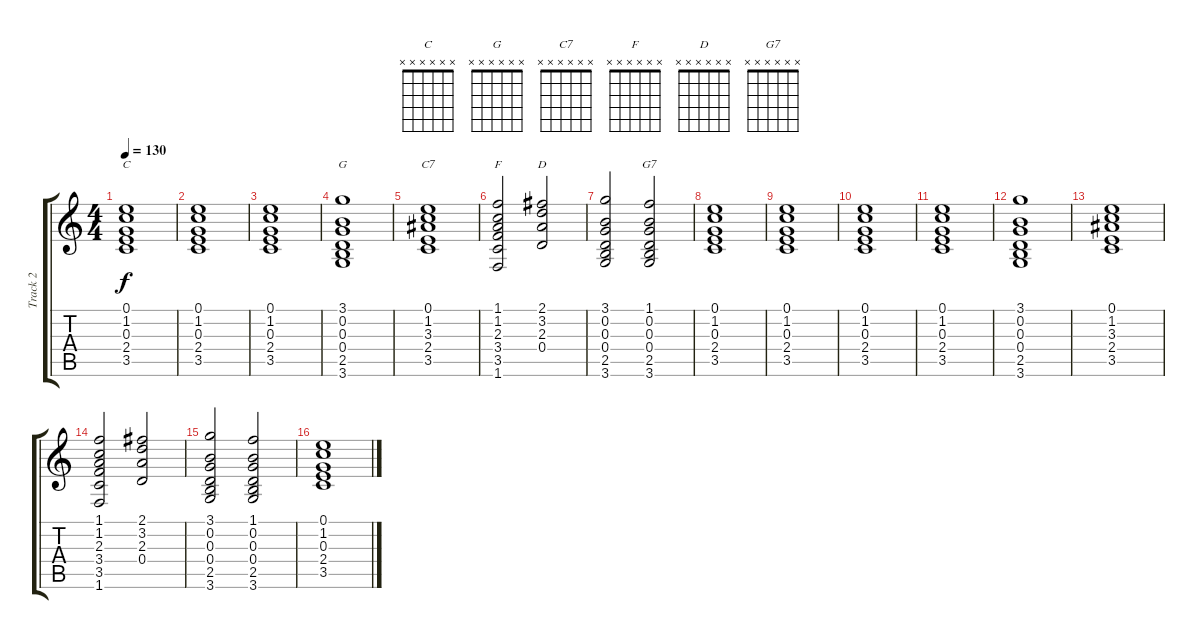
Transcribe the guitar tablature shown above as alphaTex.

\track ("Track 2" "Track 2") {instrument acousticguitarsteel}
\staff {score tabs}
\tuning (E4 B3 G3 D3 A2 E2) {hide}
\chord ("C" x x x x x x)
\chord ("G" x x x x x x)
\chord ("C7" x x x x x x)
\chord ("F" x x x x x x)
\chord ("D" x x x x x x)
\chord ("G7" x x x x x x)
\ts (4 4)
\tempo 130
\clef g2
\ks c
(0.1 1.2 0.3 2.4 3.5).1{ch "C" dy f} |
(0.1 1.2 0.3 2.4 3.5).1 |
(0.1 1.2 0.3 2.4 3.5).1 |
(3.1 0.2 0.3 0.4 2.5 3.6).1{ch "G"} |
(0.1 1.2 3.3 2.4 3.5).1{ch "C7"} |
(1.1 1.2 2.3 3.4 3.5 1.6).2{ch "F"} (2.1 3.2 2.3 0.4).2{ch "D"} |
(3.1 0.2 0.3 0.4 2.5 3.6).2 (1.1 0.2 0.3 0.4 2.5 3.6).2{ch "G7"} |
(0.1 1.2 0.3 2.4 3.5).1 |
(0.1 1.2 0.3 2.4 3.5).1 |
(0.1 1.2 0.3 2.4 3.5).1 |
(0.1 1.2 0.3 2.4 3.5).1 |
(3.1 0.2 0.3 0.4 2.5 3.6).1 |
(0.1 1.2 3.3 2.4 3.5).1 |
(1.1 1.2 2.3 3.4 3.5 1.6).2 (2.1 3.2 2.3 0.4).2 |
(3.1 0.2 0.3 0.4 2.5 3.6).2 (1.1 0.2 0.3 0.4 2.5 3.6).2 |
(0.1 1.2 0.3 2.4 3.5).1
